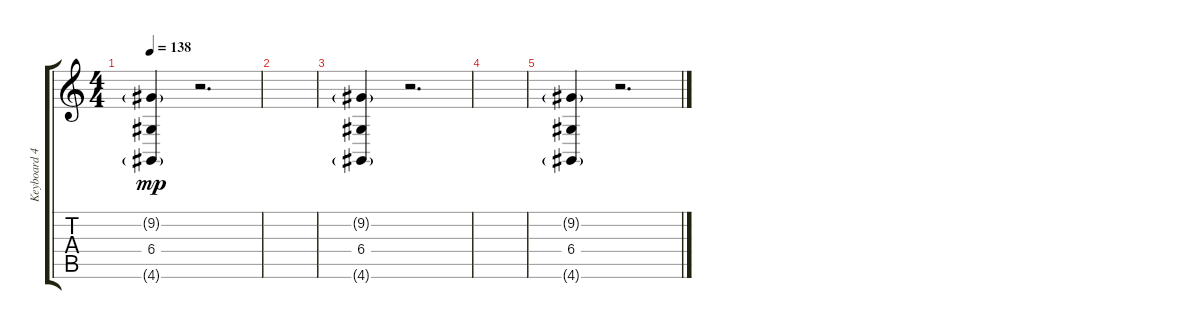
\track ("Keyboard 4.1" "Keyboard 4") {instrument lead8bassandlead}
\staff {score tabs}
\tuning (E4 B3 G3 D3 A2 E2) {hide}
\ts (4 4)
\tempo 138
\clef g2
\ks c
(9.2{g} 6.4 4.6{g}).4{dy mp} r.2{d} |
|
(9.2{g} 6.4 4.6{g}).4 r.2{d} |
|
(9.2{g} 6.4 4.6{g}).4 r.2{d}
